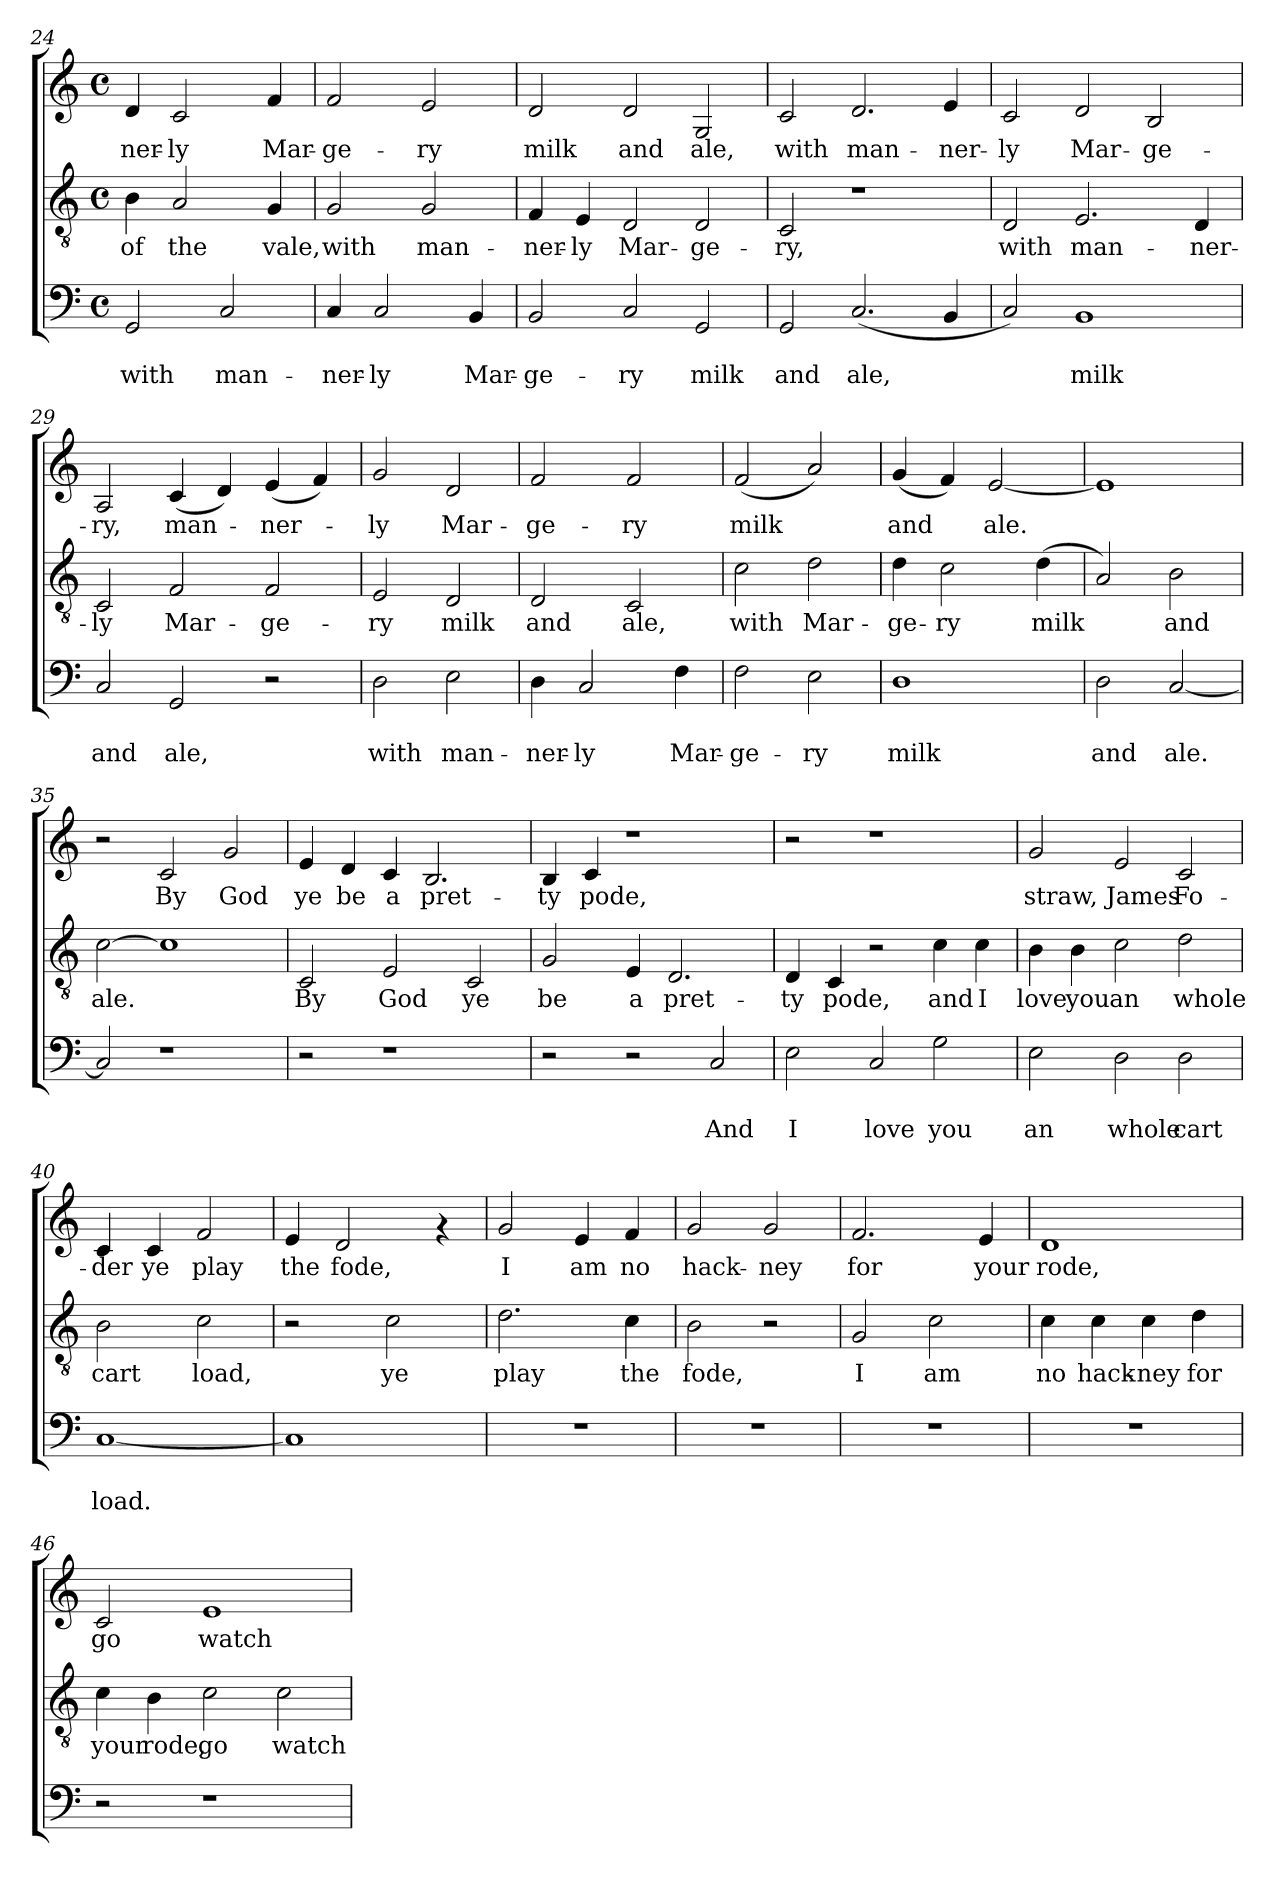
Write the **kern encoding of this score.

**kern	**text	**text	**kern	**text	**kern	**text
*part3	*part3	*part3	*part2	*part2	*part1	*part1
*staff3	*staff3	*staff3	*staff2	*staff2	*staff1	*staff1
!!LO:LB:g=z
*clefF4	*	*	*clefGv2	*	*clefG2	*
*k[]	*	*	*k[]	*	*k[]	*
*C:	*	*	*C:	*	*C:	*
*M4/4	*	*	*M4/4	*	*M4/4	*
*met(c)	*	*	*met(c)	*	*met(c)	*
=24	=24	=24	=24	=24	=24	=24
!	!	!LO:LY:b	!	!LO:LY:b	!	!LO:LY:b
2GG/	.	with	4B\	of	4d/	-ner-
!	!	!	!	!LO:LY:b	!	!LO:LY:b
.	.	.	2A/	the	2c/	-ly
!	!	!LO:LY:b	!	!	!	!
2C/	.	man-	.	.	.	.
!	!	!	!	!LO:LY:b	!	!LO:LY:b
.	.	.	4G/	vale,	4f/	Mar-
!!LO:PB:g=z
=25	=25	=25	=25	=25	=25	=25
!	!	!LO:LY:b	!	!LO:LY:b	!	!LO:LY:b
4C/	.	-ner-	2G/	with	2f/	-ge-
!	!	!LO:LY:b	!	!	!	!
2C/	.	-ly	.	.	.	.
!	!	!	!	!LO:LY:b	!	!LO:LY:b
.	.	.	2G/	man-	2e/	-ry
!	!	!LO:LY:b	!	!	!	!
4BB/	.	Mar-	.	.	.	.
!!LO:LB:g=z
=26	=26	=26	=26	=26	=26	=26
!	!	!LO:LY:b	!	!LO:LY:b	!	!LO:LY:b
2BB/	.	-ge-	4F/	-ner-	2d/	milk
!	!	!	!	!LO:LY:b	!	!
.	.	.	4E/	-ly	.	.
!	!	!LO:LY:b	!	!LO:LY:b	!	!LO:LY:b
2C/	.	-ry	2D/	Mar-	2d/	and
!	!	!LO:LY:b	!	!LO:LY:b	!	!LO:LY:b
2GG/	.	milk	2D/	-ge-	2G/	ale,
=27	=27	=27	=27	=27	=27	=27
!	!	!LO:LY:b	!	!LO:LY:b	!	!LO:LY:b
2GG/	.	and	2C/	-ry,	2c/	with
!	!	!LO:LY:b	!	!	!	!LO:LY:b
(<2.C/	.	ale,	1r	.	2.d/	man-
!	!	!	!	!	!	!LO:LY:b
4BB/	.	.	.	.	4e/	-ner-
=28	=28	=28	=28	=28	=28	=28
!	!	!	!	!LO:LY:b	!	!LO:LY:b
2C/)	.	.	2D/	with	2c/	-ly
!	!	!LO:LY:b	!	!LO:LY:b	!	!LO:LY:b
1BB	.	milk	2.E/	man-	2d/	Mar-
!	!	!	!	!	!	!LO:LY:b
.	.	.	.	.	2B/	-ge-
!	!	!	!	!LO:LY:b	!	!
.	.	.	4D/	-ner-	.	.
=29	=29	=29	=29	=29	=29	=29
!	!	!LO:LY:b	!	!LO:LY:b	!	!LO:LY:b
2C/	.	and	2C/	-ly	2A/	-ry,
!	!	!LO:LY:b	!	!LO:LY:b	!	!LO:LY:b
2GG/	.	ale,	2F/	Mar-	(<4c/	man-
.	.	.	.	.	4d/)	.
!	!	!	!	!LO:LY:b	!	!LO:LY:b
2r	.	.	2F/	-ge-	(<4e/	-ner-
.	.	.	.	.	4f/)	.
!!LO:LB:g=z
=30	=30	=30	=30	=30	=30	=30
!	!	!LO:LY:b	!	!LO:LY:b	!	!LO:LY:b
2D\	.	with	2E/	-ry	2g/	-ly
!	!	!LO:LY:b	!	!LO:LY:b	!	!LO:LY:b
2E\	.	man-	2D/	milk	2d/	Mar-
=31	=31	=31	=31	=31	=31	=31
!	!	!LO:LY:b	!	!LO:LY:b	!	!LO:LY:b
4D\	.	-ner-	2D/	and	2f/	-ge-
!	!	!LO:LY:b	!	!	!	!
2C/	.	-ly	.	.	.	.
!	!	!	!	!LO:LY:b	!	!LO:LY:b
.	.	.	2C/	ale,	2f/	-ry
!	!	!LO:LY:b	!	!	!	!
4F\	.	Mar-	.	.	.	.
=32	=32	=32	=32	=32	=32	=32
!	!	!LO:LY:b	!	!LO:LY:b	!	!LO:LY:b
2F\	.	-ge-	2c\	with	(<2f/	milk
!	!	!LO:LY:b	!	!LO:LY:b	!	!
2E\	.	-ry	2d\	Mar-	2a/)	.
!!LO:LB:g=z
=33	=33	=33	=33	=33	=33	=33
!	!	!LO:LY:b	!	!LO:LY:b	!	!LO:LY:b
1D	.	milk	4d\	-ge-	(<4g/	and
!	!	!	!	!LO:LY:b	!	!
.	.	.	2c\	-ry	4f/)	.
!	!	!	!	!	!	!LO:LY:b
.	.	.	.	.	[<2e/	ale.
!	!	!	!	!LO:LY:b	!	!
.	.	.	(>4d\	milk	.	.
!!LO:LB:g=z
=34	=34	=34	=34	=34	=34	=34
!	!	!LO:LY:b	!	!	!	!
2D\	.	and	2A/)	.	1e]	.
!	!	!LO:LY:b	!	!LO:LY:b	!	!
[<2C/	.	ale.	2B\	and	.	.
!!LO:LB:g=z
=35	=35	=35	=35	=35	=35	=35
2C/]	.	.	[>2c\	ale.	2r	.
1r	.	.	1c]	.	2c/	By
.	.	.	.	.	2g/	God
!!LO:PB:g=z
=36	=36	=36	=36	=36	=36	=36
!	!	!	!	!LO:LY:b	!	!LO:LY:b
2r	.	.	2C/	By	4e/	ye
!	!	!	!	!	!	!LO:LY:b
.	.	.	.	.	4d/	be
!	!	!	!	!LO:LY:b	!	!LO:LY:b
1r	.	.	2E/	God	4c/	a
!	!	!	!	!	!	!LO:LY:b
.	.	.	.	.	2.B/	pret-
!	!	!	!	!LO:LY:b	!	!
.	.	.	2C/	ye	.	.
=37	=37	=37	=37	=37	=37	=37
!	!	!	!	!LO:LY:b	!	!LO:LY:b
2r	.	.	2G/	be	4B/	-ty
!	!	!	!	!	!	!LO:LY:b
.	.	.	.	.	4c/	pode,
!	!	!	!	!LO:LY:b	!	!
2r	.	.	4E/	a	1r	.
!	!	!	!	!LO:LY:b	!	!
.	.	.	2.D/	pret-	.	.
!	!	!LO:LY:b	!	!	!	!
2C/	.	And	.	.	.	.
=38	=38	=38	=38	=38	=38	=38
!	!	!LO:LY:b	!	!LO:LY:b	!	!
2E\	.	I	4D/	-ty	2r	.
!	!	!	!	!LO:LY:b	!	!
.	.	.	4C/	pode,	.	.
!	!	!LO:LY:b	!	!	!	!
2C/	.	love	2r	.	1r	.
!	!	!LO:LY:b	!	!LO:LY:b	!	!
2G\	.	you	4c\	and	.	.
!	!	!	!	!LO:LY:b	!	!
.	.	.	4c\	I	.	.
=39	=39	=39	=39	=39	=39	=39
!	!	!LO:LY:b	!	!LO:LY:b	!	!LO:LY:b
2E\	.	an	4B\	love	2g/	straw,
!	!	!	!	!LO:LY:b	!	!
.	.	.	4B\	you	.	.
!	!	!LO:LY:b	!	!LO:LY:b	!	!LO:LY:b
2D\	.	whole	2c\	an	2e/	James
!	!	!LO:LY:b	!	!LO:LY:b	!	!LO:LY:b
2D\	.	cart	2d\	whole	2c/	Fo-
!!LO:LB:g=z
=40	=40	=40	=40	=40	=40	=40
!	!	!LO:LY:b	!	!LO:LY:b	!	!LO:LY:b
[<1C	.	load.	2B\	cart	4c/	-der
!	!	!	!	!	!	!LO:LY:b
.	.	.	.	.	4c/	ye
!	!	!	!	!LO:LY:b	!	!LO:LY:b
.	.	.	2c\	load,	2f/	play
=41	=41	=41	=41	=41	=41	=41
!	!	!	!	!	!	!LO:LY:b
1C]	.	.	2r	.	4e/	the
!	!	!	!	!	!	!LO:LY:b
.	.	.	.	.	2d/	fode,
!	!	!	!	!LO:LY:b	!	!
.	.	.	2c\	ye	.	.
.	.	.	.	.	4rf	.
!!LO:LB:g=z
=42	=42	=42	=42	=42	=42	=42
!	!	!	!	!LO:LY:b	!	!LO:LY:b
1r	.	.	2.d\	play	2g/	I
!	!	!	!	!	!	!LO:LY:b
.	.	.	.	.	4e/	am
!	!	!	!	!LO:LY:b	!	!LO:LY:b
.	.	.	4c\	the	4f/	no
!!LO:PB:g=z
=43	=43	=43	=43	=43	=43	=43
!	!	!	!	!LO:LY:b	!	!LO:LY:b
1r	.	.	2B\	fode,	2g/	hack-
!	!	!	!	!	!	!LO:LY:b
.	.	.	2r	.	2g/	-ney
!!LO:LB:g=z
=44	=44	=44	=44	=44	=44	=44
!	!	!	!	!LO:LY:b	!	!LO:LY:b
1r	.	.	2G/	I	2.f/	for
!	!	!	!	!LO:LY:b	!	!
.	.	.	2c\	am	.	.
!	!	!	!	!	!	!LO:LY:b
.	.	.	.	.	4e/	your
!!LO:LB:g=z
=45	=45	=45	=45	=45	=45	=45
!	!	!	!	!LO:LY:b	!	!LO:LY:b
1r	.	.	4c\	no	1d	rode,
!	!	!	!	!LO:LY:b	!	!
.	.	.	4c\	hack-	.	.
!	!	!	!	!LO:LY:b	!	!
.	.	.	4c\	-ney	.	.
!	!	!	!	!LO:LY:b	!	!
.	.	.	4d\	for	.	.
=46	=46	=46	=46	=46	=46	=46
!	!	!	!	!LO:LY:b	!	!LO:LY:b
2r	.	.	4c\	your	2c/	go
!	!	!	!	!LO:LY:b	!	!
.	.	.	4B\	rode,	.	.
!	!	!	!	!LO:LY:b	!	!LO:LY:b
1r	.	.	2c\	go	1e	watch
!	!	!	!	!LO:LY:b	!	!
.	.	.	2c\	watch	.	.
=	=	=	=	=	=	=
*-	*-	*-	*-	*-	*-	*-
